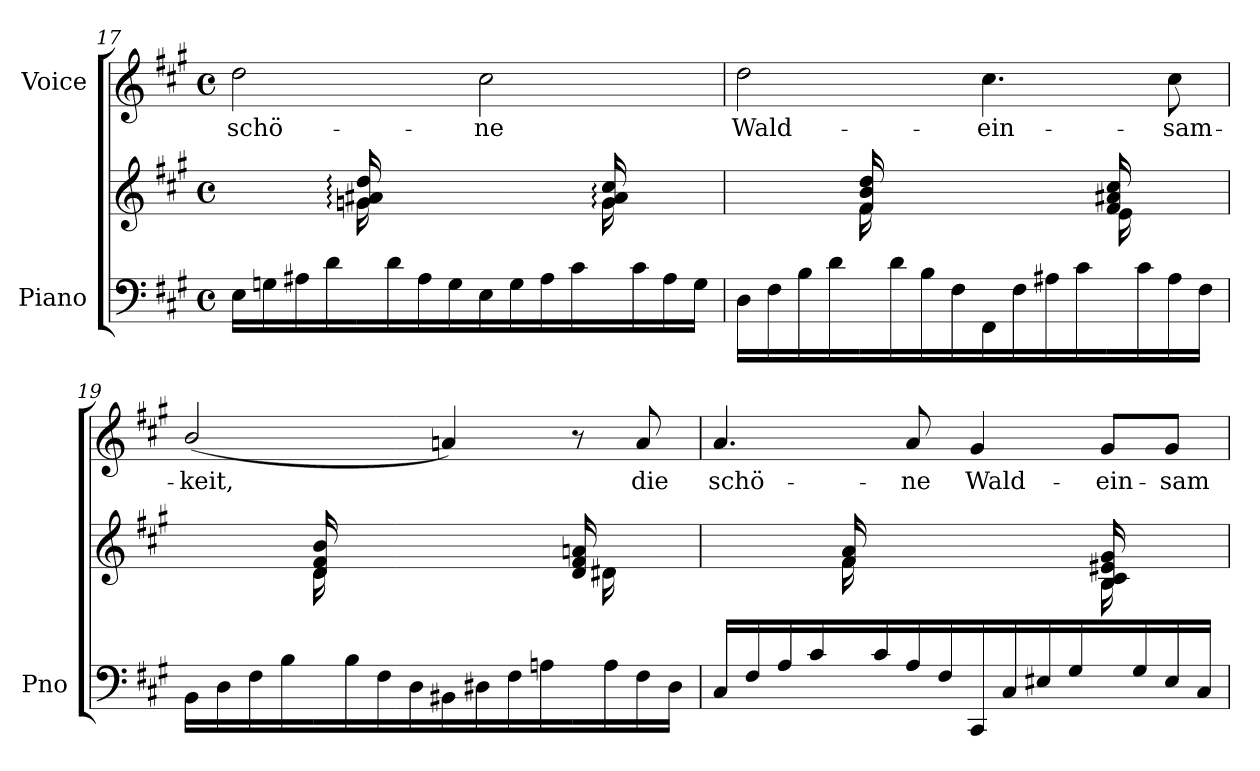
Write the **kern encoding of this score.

**kern	**kern	**kern	**text
*part2	*part2	*part1	*part1
*staff3	*staff2	*staff1	*staff1
*I"Piano	*	*I"Voice	*
*I'Pno	*	*	*
*clefF4	*clefG2	*clefG2	*
*k[f#c#g#]	*k[f#c#g#]	*k[f#c#g#]	*
*M4/4	*M4/4	*M4/4	*
*met(c)	*met(c)	*met(c)	*
=17	=17	=17	=17
*	*^	*	*
!	!	!	!	!LO:LY:b
16E\LL	4ryy	4ryy	2dd\	schö-
16Gn\	.	.	.	.
16A#X\	.	.	.	.
16d\JJ	.	.	.	.
16ryy	16gn/: 16a#X/: 16dd/:	(<16gn\LL	.	.
16d/	16ryy	4..ryy	.	.
16A#/	8ryy	.	.	.
16G/JJ)	.	.	.	.
!	!	!	!	!LO:LY:b
16E\LL	4ryy	.	2cc#\	-ne
16G\	.	.	.	.
16A#\	.	.	.	.
16c#\JJ	.	.	.	.
16ryy	16g/: 16a#/: 16cc#/:	(<16g\LL	.	.
16c#/	16ryy	8.ryy	.	.
16A#/	8ryy	.	.	.
16G/JJ)	.	.	.	.
=18	=18	=18	=18	=18
!	!	!	!	!LO:LY:b
16D\LL	4ryy	4ryy	2dd\	Wald-
16F#\	.	.	.	.
16B\	.	.	.	.
16d\JJ	.	.	.	.
16ryy	16f#/ 16b/ 16dd/	(<16f#\LL	.	.
16d/	16ryy	4..ryy	.	.
16B/	8ryy	.	.	.
16F#/JJ)	.	.	.	.
!	!	!	!	!LO:LY:b
16FF#\LL	4ryy	.	4.cc#\	-ein-
16F#\	.	.	.	.
16A#X\	.	.	.	.
16c#\JJ	.	.	.	.
16ryy	16f#/ 16a#X/ 16cc#/	(<16e\LL	.	.
16c#/	16ryy	8.ryy	.	.
!	!	!	!	!LO:LY:b
16A#/	8ryy	.	8cc#\	-sam-
16F#/JJ)	.	.	.	.
!!LO:LB:g=z
=19	=19	=19	=19	=19
!	!	!	!	!LO:LY:b
16BB\LL	4ryy	4ryy	(<2b/	-keit,
16D\	.	.	.	.
16F#\	.	.	.	.
16B\JJ	.	.	.	.
16ryy	16d/ 16f#/ 16b/	(<16d\LL	.	.
16B/	16ryy	4..ryy	.	.
16F#/	8ryy	.	.	.
16D/JJ)	.	.	.	.
16BB#X\LL	4ryy	.	4an/)	.
16D#X\	.	.	.	.
16F#\	.	.	.	.
16An\JJ	.	.	.	.
16ryy	16d/ 16f#/ 16an/	(<16d#X\LL	8r	.
16A/	16ryy	8.ryy	.	.
!	!	!	!	!LO:LY:b
16F#/	8ryy	.	8a/	die
16D#/JJ)	.	.	.	.
=20	=20	=20	=20	=20
*^	*	*	*	*
!	!	!	!	!	!LO:LY:b
16C#\LL	2rGGyy	4ryy	4ryy	4.a/	schö-
16F#\	.	.	.	.	.
16A\	.	.	.	.	.
16c#\JJ	.	.	.	.	.
16ryy	.	16f#/ 16a/	(<16f#\LL	.	.
16c#/	.	16ryy	4..ryy	.	.
!	!	!	!	!	!LO:LY:b
16A/	.	8ryy	.	8a/	-ne
16F#/JJ)	.	.	.	.	.
!	!	!	!	!	!LO:LY:b
16CC#/LL	2rGGyy	4ryy	.	4g#/	Wald-
16C#/	.	.	.	.	.
16E#X/	.	.	.	.	.
16G#/JJ	.	.	.	.	.
!	!	!	!	!	!LO:LY:b
16ryy	.	16B/ 16c#/ 16e#X/ 16g#/	(<16B\LL	8g#/L	-ein-
16G#/	.	16ryy	8.ryy	.	.
!	!	!	!	!	!LO:LY:b
16E#/	.	8ryy	.	8g#/J	-sam-
16C#/JJ)	.	.	.	.	.
*v	*v	*	*	*	*
*	*v	*v	*	*
=	=	=	=
*-	*-	*-	*-
